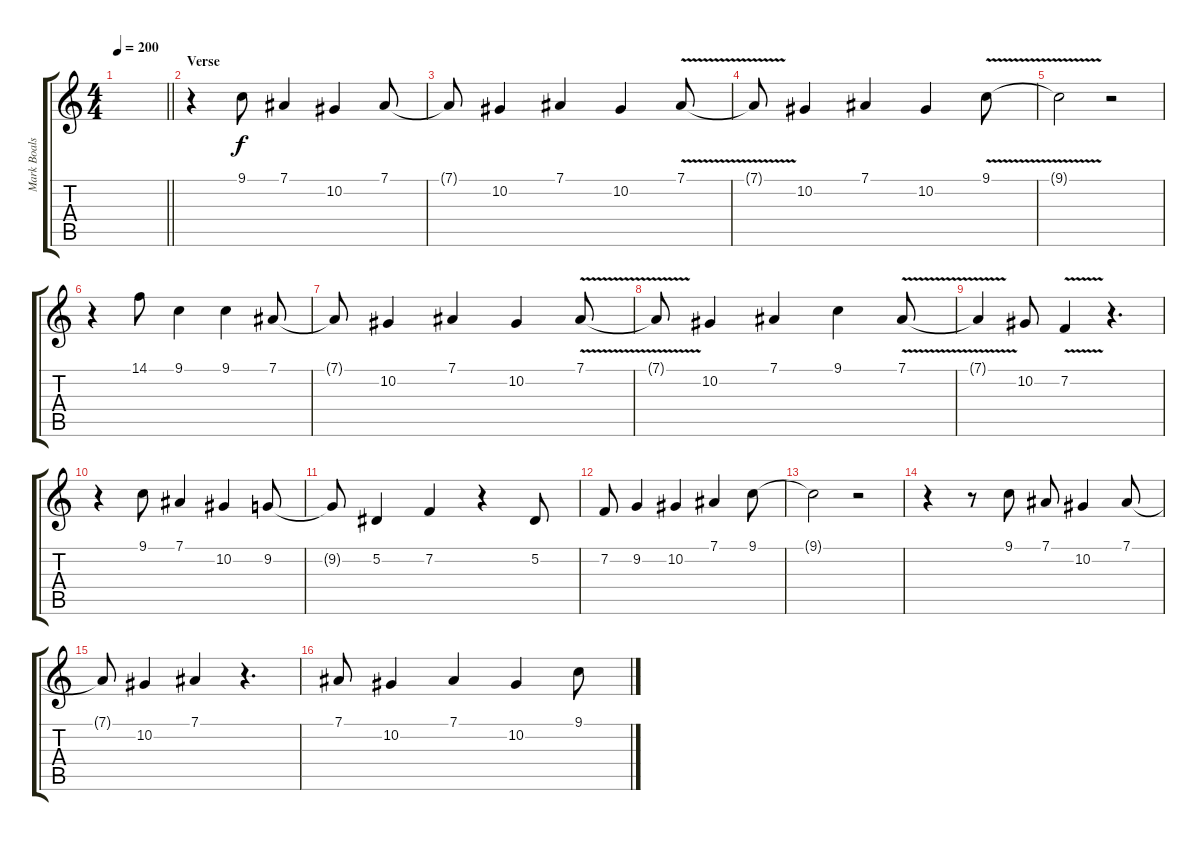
\track ("Mark Boals" "Mark Boals") {instrument lead2sawtooth}
\staff {score tabs}
\tuning (Eb4 Bb3 Gb3 Db3 Ab2 Eb2) {hide}
\ts (4 4)
\tempo 200
\clef g2
\barLineRight lightlight
\ks c
|
\section ("" "Verse")
r.4 9.1.8 7.1.4 10.2.4 7.1.8 |
7.1{t}.8 10.2.4 7.1.4 10.2.4 7.1{v}.8 |
7.1{t}.8 10.2.4 7.1.4 10.2.4 9.1{v}.8 |
9.1{t}.2 r.2 |
r.4 14.1.8 9.1.4 9.1.4 7.1.8 |
7.1{t}.8 10.2.4 7.1.4 10.2.4 7.1{v}.8 |
7.1{t}.8 10.2.4 7.1.4 9.1.4 7.1{v}.8 |
7.1{t}.4 10.2.8 7.2{v}.4 r.4{d} |
r.4 9.1.8 7.1.4 10.2.4 9.2.8 |
9.2{t}.8 5.2.4 7.2.4 r.4 5.2.8 |
7.2.8 9.2.4 10.2.4 7.1.4 9.1.8 |
9.1{t}.2 r.2 |
r.4 r.8 9.1.8 7.1.8 10.2.4 7.1.8 |
7.1{t}.8 10.2.4 7.1.4 r.4{d} |
7.1.8 10.2.4 7.1.4 10.2.4 9.1.8
